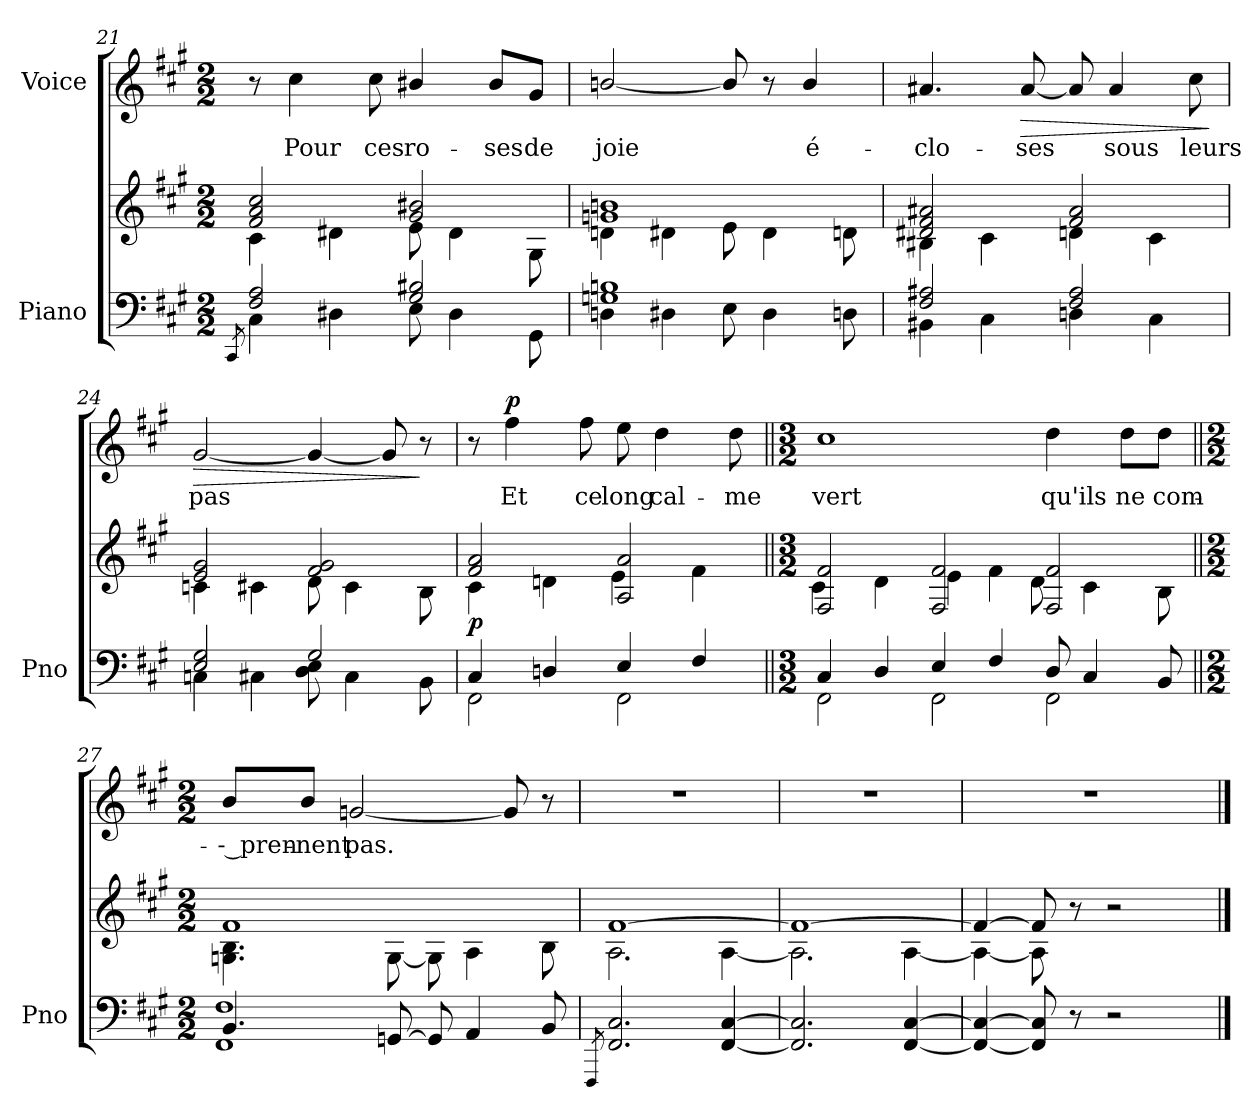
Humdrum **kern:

**kern	**kern	**dynam	**kern	**text	**dynam
*part2	*part2	*part2	*part1	*part1	*part1
*staff3	*staff2	*staff2/3	*staff1	*staff1	*staff1
*I"Piano	*	*	*I"Voice	*	*
*I'Pno	*	*	*	*	*
*clefF4	*clefG2	*	*clefG2	*	*
*k[f#c#g#]	*k[f#c#g#]	*	*k[f#c#g#]	*	*
*M2/2	*M2/2	*	*M2/2	*	*
=21	=21	=21	=21	=21	=21
*^	*	*	*	*	*
.	8qCC#/	.	.	.	.	.
*	*	*^	*	*	*	*
2F#/ 2A/	4C#\	2f#/ 2a/ 2cc#/	4c#\	.	8r	.	.
.	.	.	.	.	4cc#\	Pour	.
.	4D#X\	.	4d#X\	.	.	.	.
.	.	.	.	.	8cc#\	ces	.
2G#/ 2B#X/	8E\	2g#/ 2b#X/	8e\	.	4b#X/	ro-	.
.	4D#\	.	4d#\	.	.	.	.
.	.	.	.	.	8b#/L	-ses	.
.	8GG#\	.	8G#\	.	8g#/J	de	.
=22	=22	=22	=22	=22	=22	=22	=22
1Gn 1Bn	4Dn\	1gn 1bn	4dn\	.	[2bn/	joie	.
.	4D#X\	.	4d#X\	.	.	.	.
.	8E\	.	8e\	.	8b/]	.	.
.	4D#\	.	4d#\	.	8r	.	.
.	.	.	.	.	4b/	é-	.
.	8Dn\	.	8dn\	.	.	.	.
=23	=23	=23	=23	=23	=23	=23	=23
2F#/ 2A#X/	4BB#X\	2d#X/ 2f#/ 2a#X/	4B#X\	.	4.a#X/	- clo-	.
.	4C#\	.	4c#\	.	.	.	.
!	!	!	!	!	!	!	!LO:HP:b
.	.	.	.	.	[<8a#/	-ses	>
2F#/ 2A#/	4Dn\	2f#/ 2a#/	4dn\	.	8a#/]	.	.
.	.	.	.	.	4a#/	sous	.
.	4C#\	.	4c#\	.	.	.	.
.	.	.	.	.	8cc#\	leurs	.
*v	*v	*	*	*	*	*	*
*	*v	*v	*	*	*	*
.	.	.	.	.	]
=24	=24	=24	=24	=24	=24
*^	*^	*	*	*	*
!	!	!	!	!	!	!	!LO:HP:b
2E/ 2G#/	4Cn\	2e/ 2g#/	4cn\	.	[2g#/	pas	>
.	4C#X\	.	4c#X\	.	.	.	.
2G#/	8D\ 8E\	2f#/ 2g#/	8d\	.	4g#/_	.	.
.	4C#\	.	4c#\	.	.	.	.
.	.	.	.	.	8g#/]	.	.
.	8BB\	.	8B\	.	8r	.	]
=25	=25	=25	=25	=25	=25	=25	=25
!	!	!	!	!LO:DY:b	!	!	!
4C#/	2FF#\	2f#/ 2a/	4c#\	p	8r	.	.
!	!	!	!	!	!	!	!LO:DY:a
.	.	.	.	.	4ff#\	Et	p
4Dn/	.	.	4dn\	.	.	.	.
.	.	.	.	.	8ff#\	ce	.
4E/	2FF#\	2A/ 2a/	4e\	.	8ee\	long	.
.	.	.	.	.	4dd\	cal-	.
4F#/	.	.	4f#\	.	.	.	.
.	.	.	.	.	8dd\	-me	.
=26||	=26||	=26||	=26||	=26||	=26||	=26||	=26||
*M3/2	*	*M3/2	*	*	*M3/2	*	*
4C#/	2FF#\	2F#/ 2f#/	4c#\	.	1cc#	vert	.
4D/	.	.	4d\	.	.	.	.
4E/	2FF#\	2F#/ 2f#/	4e\	.	.	.	.
4F#/	.	.	4f#\	.	.	.	.
8D/	2FF#\	2F#/ 2f#/	8d\	.	4dd\	qu'ils	.
4C#/	.	.	4c#\	.	.	.	.
.	.	.	.	.	8dd\L	ne	.
8BB/	.	.	8B\	.	8dd\J	com-	.
=27||	=27||	=27||	=27||	=27||	=27||	=27||	=27||
*M2/2	*	*M2/2	*	*	*M2/2	*	*
4.BB/	1FF# 1F#	1f#	4.Gn\ 4.B\	.	8b/L	-- pren-	.
.	.	.	.	.	8b/J	-nent	.
.	.	.	.	.	[2gn/	pas.	.
[<8GGn/	.	.	[<8G\	.	.	.	.
8GG/]	.	.	8G\]	.	.	.	.
4AA/	.	.	4A\	.	.	.	.
.	.	.	.	.	8g/]	.	.
8BB/	.	.	8B\	.	8r	.	.
*v	*v	*	*	*	*	*	*
=28	=28	=28	=28	=28	=28	=28
8qFFF#/	.	.	.	.	.	.
2.FF#/ 2.C#/	[1f#	2.A\	.	1r	.	.
[4FF#/ [4C#/	.	[4A\	.	.	.	.
=29	=29	=29	=29	=29	=29	=29
2.FF#/] 2.C#/]	1f#_	2.A\]	.	1r	.	.
[4FF#/ [4C#/	.	[4A\	.	.	.	.
=30	=30	=30	=30	=30	=30	=30
4FF#/_ 4C#/_	4f#/_	4A\_	.	1r	.	.
8FF#/] 8C#/]	8f#/]	8A\]	.	.	.	.
8r	8r	2ryy	.	.	.	.
2r	2r	.	.	.	.	.
.	.	8ryy	.	.	.	.
*	*v	*v	*	*	*	*
==	==	==	==	==	==
*-	*-	*-	*-	*-	*-
